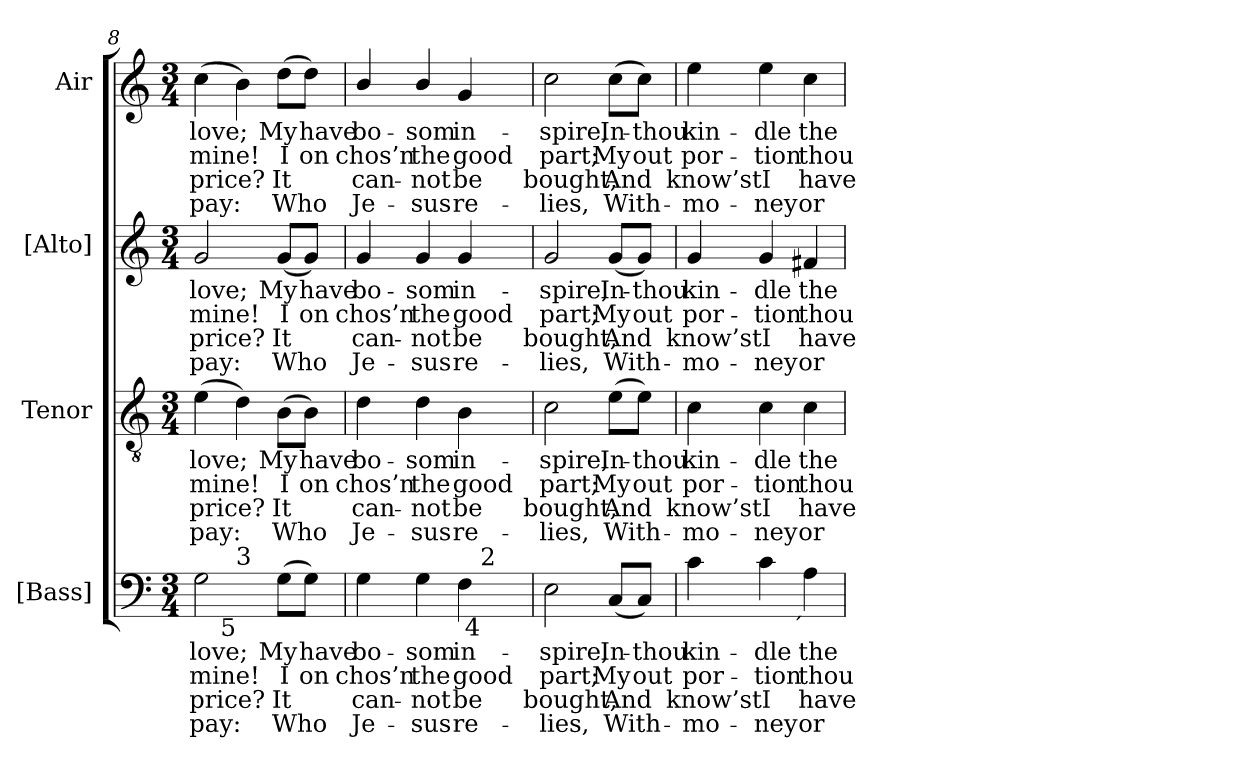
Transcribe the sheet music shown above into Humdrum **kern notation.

**kern	**text	**text	**text	**text	**kern	**text	**text	**text	**text	**kern	**text	**text	**text	**text	**kern	**text	**text	**text	**text
*part4	*part4	*part4	*part4	*part4	*part3	*part3	*part3	*part3	*part3	*part2	*part2	*part2	*part2	*part2	*part1	*part1	*part1	*part1	*part1
*staff4	*staff4	*staff4	*staff4	*staff4	*staff3	*staff3	*staff3	*staff3	*staff3	*staff2	*staff2	*staff2	*staff2	*staff2	*staff1	*staff1	*staff1	*staff1	*staff1
*I"[Bass]	*	*	*	*	*I"Tenor	*	*	*	*	*I"[Alto]	*	*	*	*	*I"Air	*	*	*	*
*I'B.	*	*	*	*	*I'T.	*	*	*	*	*I'A.	*	*	*	*	*	*	*	*	*
!!LO:LB:g=z
*clefF4	*	*	*	*	*clefGv2	*	*	*	*	*clefG2	*	*	*	*	*clefG2	*	*	*	*
*	*	*	*	*	*ITrd7c12	*	*	*	*	*	*	*	*	*	*	*	*	*	*
*k[]	*	*	*	*	*k[]	*	*	*	*	*k[]	*	*	*	*	*k[]	*	*	*	*
*C:	*	*	*	*	*C:	*	*	*	*	*C:	*	*	*	*	*C:	*	*	*	*
*M3/4	*	*	*	*	*M3/4	*	*	*	*	*M3/4	*	*	*	*	*M3/4	*	*	*	*
=8	=8	=8	=8	=8	=8	=8	=8	=8	=8	=8	=8	=8	=8	=8	=8	=8	=8	=8	=8
!	!LO:LY:b:color=#000000	!LO:LY:b:color=#000000	!LO:LY:b:color=#000000	!LO:LY:b:color=#000000	!	!	!	!	!	!	!	!	!	!	!	!	!	!	!
!	!	!	!	!	!	!LO:LY:b:color=#000000	!LO:LY:b:color=#000000	!LO:LY:b:color=#000000	!LO:LY:b:color=#000000	!	!	!	!	!	!	!	!	!	!
!	!	!	!	!	!	!	!	!	!	!	!LO:LY:b:color=#000000	!LO:LY:b:color=#000000	!LO:LY:b:color=#000000	!LO:LY:b:color=#000000	!	!	!	!	!
!LO:TX:b:rj:t=6	!	!	!	!	!	!	!	!	!	!	!	!	!	!	!	!	!	!	!
!LO:TX:t=4	!	!	!	!	!	!	!	!	!	!	!	!	!	!	!	!	!	!	!
!	!	!	!	!	!	!	!	!	!	!	!	!	!	!	!	!LO:LY:b:color=#000000	!LO:LY:b:color=#000000	!LO:LY:b:color=#000000	!LO:LY:b:color=#000000
*^	*	*	*	*	*	*	*	*	*	*	*	*	*	*	*	*	*	*	*
2Gi\	4ryy	love;	mine!	price?	pay:	(4Ei\	love;	mine!	price?	pay:	2gi/	love;	mine!	price?	pay:	(4cci\	love;	mine!	price?	pay:
!	!LO:TX:b:rj:t=5	!	!	!	!	!	!	!	!	!	!	!	!	!	!	!	!	!	!	!
!	!LO:TX:t=3	!	!	!	!	!	!	!	!	!	!	!	!	!	!	!	!	!	!	!
.	2ryy	.	.	.	.	4Di\)	.	.	.	.	.	.	.	.	.	4bi\)	.	.	.	.
!	!	!LO:LY:b:color=#000000	!LO:LY:b:color=#000000	!LO:LY:b:color=#000000	!LO:LY:b:color=#000000	!	!	!	!	!	!	!	!	!	!	!	!	!	!	!
!	!	!	!	!	!	!	!LO:LY:b:color=#000000	!LO:LY:b:color=#000000	!LO:LY:b:color=#000000	!LO:LY:b:color=#000000	!	!	!	!	!	!	!	!	!	!
!	!	!	!	!	!	!	!	!	!	!	!	!LO:LY:b:color=#000000	!LO:LY:b:color=#000000	!LO:LY:b:color=#000000	!LO:LY:b:color=#000000	!	!	!	!	!
!	!	!	!	!	!	!	!	!	!	!	!	!	!	!	!	!	!LO:LY:b:color=#000000	!LO:LY:b:color=#000000	!LO:LY:b:color=#000000	!LO:LY:b:color=#000000
(8Gi\L	.	My	I	It	Who	(8BBi\L	My	I	It	Who	(8gi/L	My	I	It	Who	(8ddi\L	My	I	It	Who
!	!	!LO:LY:b:color=#000000	!LO:LY:b:color=#000000	!	!	!	!	!	!	!	!	!	!	!	!	!	!	!	!	!
!	!	!	!	!	!	!	!LO:LY:b:color=#000000	!LO:LY:b:color=#000000	!	!	!	!	!	!	!	!	!	!	!	!
!	!	!	!	!	!	!	!	!	!	!	!	!LO:LY:b:color=#000000	!LO:LY:b:color=#000000	!	!	!	!	!	!	!
!	!	!	!	!	!	!	!	!	!	!	!	!	!	!	!	!	!LO:LY:b:color=#000000	!LO:LY:b:color=#000000	!	!
8Gi\J)	.	have	on	.	.	8BBi\J)	have	on	.	.	8gi/J)	have	on	.	.	8ddi\J)	have	on	.	.
=9	=9	=9	=9	=9	=9	=9	=9	=9	=9	=9	=9	=9	=9	=9	=9	=9	=9	=9	=9	=9
!	!	!LO:LY:b:color=#000000	!LO:LY:b:color=#000000	!LO:LY:b:color=#000000	!LO:LY:b:color=#000000	!	!	!	!	!	!	!	!	!	!	!	!	!	!	!
!	!	!	!	!	!	!	!LO:LY:b:color=#000000	!LO:LY:b:color=#000000	!LO:LY:b:color=#000000	!LO:LY:b:color=#000000	!	!	!	!	!	!	!	!	!	!
!	!	!	!	!	!	!	!	!	!	!	!	!LO:LY:b:color=#000000	!LO:LY:b:color=#000000	!LO:LY:b:color=#000000	!LO:LY:b:color=#000000	!	!	!	!	!
!	!	!	!	!	!	!	!	!	!	!	!	!	!	!	!	!	!LO:LY:b:color=#000000	!LO:LY:b:color=#000000	!LO:LY:b:color=#000000	!LO:LY:b:color=#000000
4Gi\	2ryy	bo-	chos’n	can-	-Je-	4Di\	bo-	chos’n	can-	-Je-	4gi/	bo-	chos’n	can-	-Je-	4bi/	bo-	chos’n	can-	-Je-
!	!	!LO:LY:b:color=#000000	!LO:LY:b:color=#000000	!LO:LY:b:color=#000000	!LO:LY:b:color=#000000	!	!	!	!	!	!	!	!	!	!	!	!	!	!	!
!	!	!	!	!	!	!	!LO:LY:b:color=#000000	!LO:LY:b:color=#000000	!LO:LY:b:color=#000000	!LO:LY:b:color=#000000	!	!	!	!	!	!	!	!	!	!
!	!	!	!	!	!	!	!	!	!	!	!	!LO:LY:b:color=#000000	!LO:LY:b:color=#000000	!LO:LY:b:color=#000000	!LO:LY:b:color=#000000	!	!	!	!	!
!	!	!	!	!	!	!	!	!	!	!	!	!	!	!	!	!	!LO:LY:b:color=#000000	!LO:LY:b:color=#000000	!LO:LY:b:color=#000000	!LO:LY:b:color=#000000
4Gi\	.	-som	the	-not	sus	4Di\	-som	the	-not	sus	4gi/	-som	the	-not	sus	4bi/	-som	the	-not	sus
!	!	!LO:LY:b:color=#000000	!LO:LY:b:color=#000000	!LO:LY:b:color=#000000	!LO:LY:b:color=#000000	!	!	!	!	!	!	!	!	!	!	!	!	!	!	!
!	!	!	!	!	!	!	!LO:LY:b:color=#000000	!LO:LY:b:color=#000000	!LO:LY:b:color=#000000	!LO:LY:b:color=#000000	!	!	!	!	!	!	!	!	!	!
!	!	!	!	!	!	!	!	!	!	!	!	!LO:LY:b:color=#000000	!LO:LY:b:color=#000000	!LO:LY:b:color=#000000	!LO:LY:b:color=#000000	!	!	!	!	!
!	!	!	!	!	!	!	!	!	!	!	!	!	!	!	!	!	!LO:LY:b:color=#000000	!LO:LY:b:color=#000000	!LO:LY:b:color=#000000	!LO:LY:b:color=#000000
4Fi\	16ryy	in-	good	be	re-	4BBi\	in-	good	be	re-	4gi/	in-	good	be	re-	4gi/	in-	good	be	re-
.	256.ryy	.	.	.	.	.	.	.	.	.	.	.	.	.	.	.	.	.	.	.
!	!LO:TX:b:rj:t=4	!	!	!	!	!	!	!	!	!	!	!	!	!	!	!	!	!	!	!
!	!LO:TX:t=2	!	!	!	!	!	!	!	!	!	!	!	!	!	!	!	!	!	!	!
.	8ryy	.	.	.	.	.	.	.	.	.	.	.	.	.	.	.	.	.	.	.
.	32ryy	.	.	.	.	.	.	.	.	.	.	.	.	.	.	.	.	.	.	.
.	64ryy	.	.	.	.	.	.	.	.	.	.	.	.	.	.	.	.	.	.	.
.	128ryy	.	.	.	.	.	.	.	.	.	.	.	.	.	.	.	.	.	.	.
.	512ryy	.	.	.	.	.	.	.	.	.	.	.	.	.	.	.	.	.	.	.
*v	*v	*	*	*	*	*	*	*	*	*	*	*	*	*	*	*	*	*	*	*
=10	=10	=10	=10	=10	=10	=10	=10	=10	=10	=10	=10	=10	=10	=10	=10	=10	=10	=10	=10
*^	*	*	*	*	*	*	*	*	*	*	*	*	*	*	*	*	*	*	*
!	!	!LO:LY:b:color=#000000	!LO:LY:b:color=#000000	!LO:LY:b:color=#000000	!LO:LY:b:color=#000000	!	!	!	!	!	!	!	!	!	!	!	!	!	!	!
*v	*v	*	*	*	*	*	*	*	*	*	*	*	*	*	*	*	*	*	*	*
*^	*	*	*	*	*	*	*	*	*	*	*	*	*	*	*	*	*	*	*
!	!	!	!	!	!	!	!LO:LY:b:color=#000000	!LO:LY:b:color=#000000	!LO:LY:b:color=#000000	!LO:LY:b:color=#000000	!	!	!	!	!	!	!	!	!	!
*v	*v	*	*	*	*	*	*	*	*	*	*	*	*	*	*	*	*	*	*	*
*^	*	*	*	*	*	*	*	*	*	*	*	*	*	*	*	*	*	*	*
!	!	!	!	!	!	!	!	!	!	!	!	!LO:LY:b:color=#000000	!LO:LY:b:color=#000000	!LO:LY:b:color=#000000	!LO:LY:b:color=#000000	!	!	!	!	!
*v	*v	*	*	*	*	*	*	*	*	*	*	*	*	*	*	*	*	*	*	*
*^	*	*	*	*	*	*	*	*	*	*	*	*	*	*	*	*	*	*	*
!LO:TX:b:rj:t=6	!	!	!	!	!	!	!	!	!	!	!	!	!	!	!	!	!	!	!	!
!	!	!	!	!	!	!	!	!	!	!	!	!	!	!	!	!	!LO:LY:b:color=#000000	!LO:LY:b:color=#000000	!LO:LY:b:color=#000000	!LO:LY:b:color=#000000
*v	*v	*	*	*	*	*	*	*	*	*	*	*	*	*	*	*	*	*	*	*
2Ei\	-spire,	part;	-bought,	lies,	2Ci\	-spire,	part;	-bought,	lies,	2gi/	-spire,	part;	-bought,	lies,	2cci\	-spire,	part;	-bought,	lies,
!	!LO:LY:b:color=#000000	!LO:LY:b:color=#000000	!LO:LY:b:color=#000000	!LO:LY:b:color=#000000	!	!	!	!	!	!	!	!	!	!	!	!	!	!	!
!	!	!	!	!	!	!LO:LY:b:color=#000000	!LO:LY:b:color=#000000	!LO:LY:b:color=#000000	!LO:LY:b:color=#000000	!	!	!	!	!	!	!	!	!	!
!	!	!	!	!	!	!	!	!	!	!	!LO:LY:b:color=#000000	!LO:LY:b:color=#000000	!LO:LY:b:color=#000000	!LO:LY:b:color=#000000	!	!	!	!	!
!	!	!	!	!	!	!	!	!	!	!	!	!	!	!	!	!LO:LY:b:color=#000000	!LO:LY:b:color=#000000	!LO:LY:b:color=#000000	!LO:LY:b:color=#000000
(8Ci/L	In-	My	And	With-	(8Ei\L	In-	My	And	With-	(8gi/L	In-	My	And	With-	(8cci\L	In-	My	And	With-
!	!LO:LY:b:color=#000000	!LO:LY:b:color=#000000	!	!	!	!	!	!	!	!	!	!	!	!	!	!	!	!	!
!	!	!	!	!	!	!LO:LY:b:color=#000000	!LO:LY:b:color=#000000	!	!	!	!	!	!	!	!	!	!	!	!
!	!	!	!	!	!	!	!	!	!	!	!LO:LY:b:color=#000000	!LO:LY:b:color=#000000	!	!	!	!	!	!	!
!	!	!	!	!	!	!	!	!	!	!	!	!	!	!	!	!LO:LY:b:color=#000000	!LO:LY:b:color=#000000	!	!
8Ci/J)	-thou	out	.	.	8Ei\J)	-thou	out	.	.	8gi/J)	-thou	out	.	.	8cci\J)	-thou	out	.	.
=11	=11	=11	=11	=11	=11	=11	=11	=11	=11	=11	=11	=11	=11	=11	=11	=11	=11	=11	=11
!	!LO:LY:b:color=#000000	!LO:LY:b:color=#000000	!LO:LY:b:color=#000000	!LO:LY:b:color=#000000	!	!	!	!	!	!	!	!	!	!	!	!	!	!	!
!	!	!	!	!	!	!LO:LY:b:color=#000000	!LO:LY:b:color=#000000	!LO:LY:b:color=#000000	!LO:LY:b:color=#000000	!	!	!	!	!	!	!	!	!	!
!	!	!	!	!	!	!	!	!	!	!	!LO:LY:b:color=#000000	!LO:LY:b:color=#000000	!LO:LY:b:color=#000000	!LO:LY:b:color=#000000	!	!	!	!	!
!	!	!	!	!	!	!	!	!	!	!	!	!	!	!	!	!LO:LY:b:color=#000000	!LO:LY:b:color=#000000	!LO:LY:b:color=#000000	!LO:LY:b:color=#000000
4ci\	-kin-	por-	-know’st	mo-	4Ci\	-kin-	por-	-know’st	mo-	4gi/	-kin-	por-	-know’st	mo-	4eei\	-kin-	por-	-know’st	mo-
!	!LO:LY:b:color=#000000	!LO:LY:b:color=#000000	!LO:LY:b:color=#000000	!LO:LY:b:color=#000000	!	!	!	!	!	!	!	!	!	!	!	!	!	!	!
!	!	!	!	!	!	!LO:LY:b:color=#000000	!LO:LY:b:color=#000000	!LO:LY:b:color=#000000	!LO:LY:b:color=#000000	!	!	!	!	!	!	!	!	!	!
!	!	!	!	!	!	!	!	!	!	!	!LO:LY:b:color=#000000	!LO:LY:b:color=#000000	!LO:LY:b:color=#000000	!LO:LY:b:color=#000000	!	!	!	!	!
!	!	!	!	!	!	!	!	!	!	!	!	!	!	!	!	!LO:LY:b:color=#000000	!LO:LY:b:color=#000000	!LO:LY:b:color=#000000	!LO:LY:b:color=#000000
4ci\	-dle	-tion	I	ney	4Ci\	-dle	-tion	I	ney	4gi/	-dle	-tion	I	ney	4eei\	-dle	-tion	I	ney
!	!LO:LY:b:color=#000000	!LO:LY:b:color=#000000	!LO:LY:b:color=#000000	!LO:LY:b:color=#000000	!	!	!	!	!	!	!	!	!	!	!	!	!	!	!
!	!	!	!	!	!	!LO:LY:b:color=#000000	!LO:LY:b:color=#000000	!LO:LY:b:color=#000000	!LO:LY:b:color=#000000	!	!	!	!	!	!	!	!	!	!
!	!	!	!	!	!	!	!	!	!	!	!LO:LY:b:color=#000000	!LO:LY:b:color=#000000	!LO:LY:b:color=#000000	!LO:LY:b:color=#000000	!	!	!	!	!
!LO:TX:b:rj:t=´	!	!	!	!	!	!	!	!	!	!	!	!	!	!	!	!	!	!	!
!	!	!	!	!	!	!	!	!	!	!	!	!	!	!	!	!LO:LY:b:color=#000000	!LO:LY:b:color=#000000	!LO:LY:b:color=#000000	!LO:LY:b:color=#000000
4Ai\	the	thou	have	or	4Ci\	the	thou	have	or	4f#Xi/	the	thou	have	or	4cci\	the	thou	have	or
=	=	=	=	=	=	=	=	=	=	=	=	=	=	=	=	=	=	=	=
*-	*-	*-	*-	*-	*-	*-	*-	*-	*-	*-	*-	*-	*-	*-	*-	*-	*-	*-	*-
